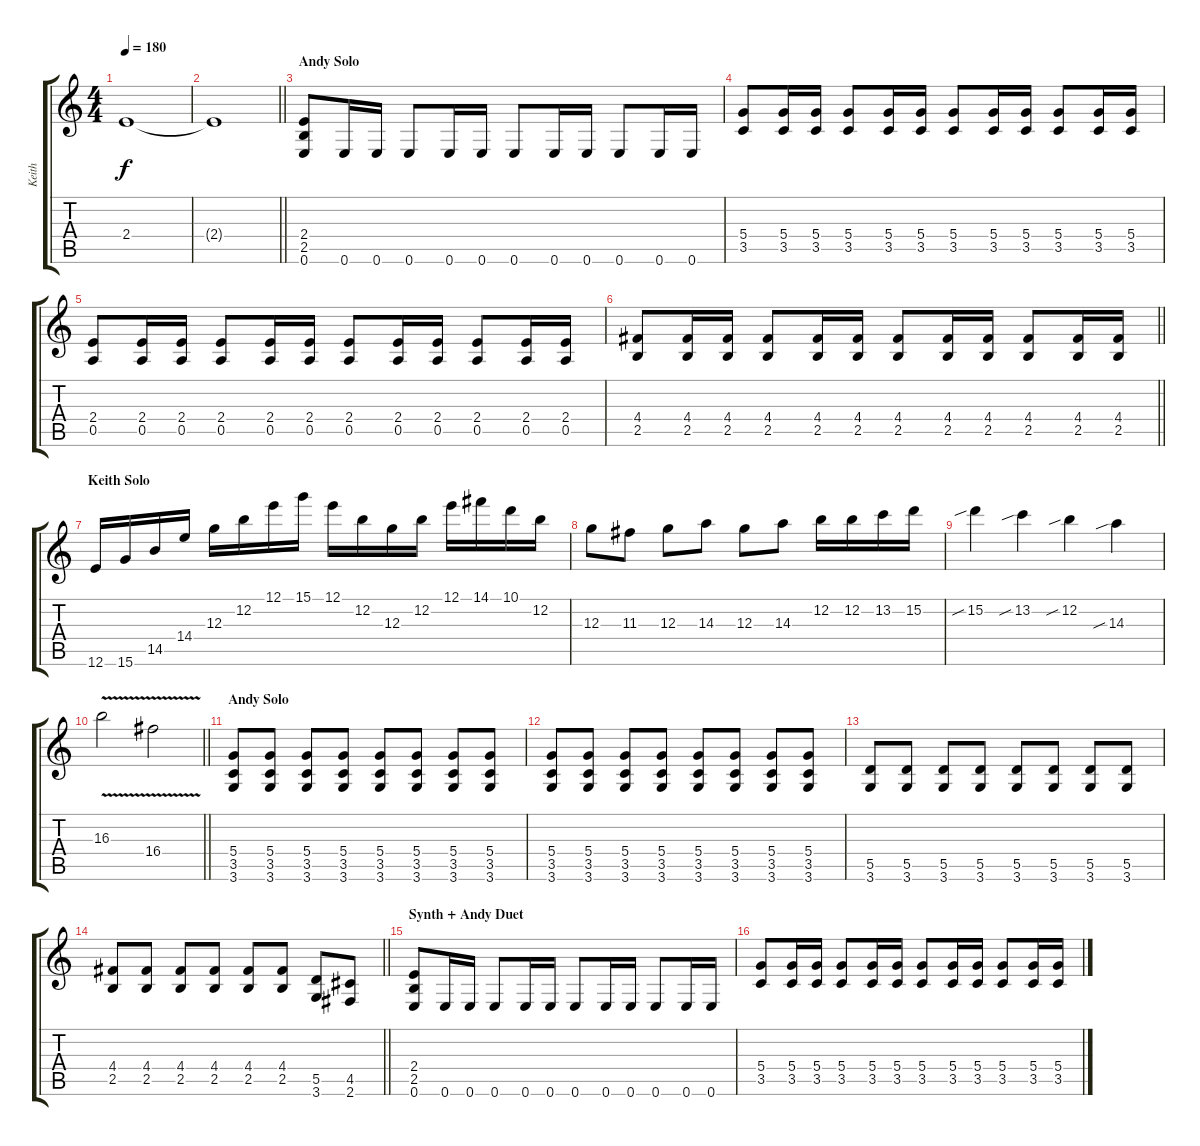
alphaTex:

\track ("Keith" "Keith") {instrument distortionguitar}
\staff {score tabs}
\tuning (E4 B3 G3 D3 A2 E2) {hide}
\ts (4 4)
\tempo 180
\clef g2
\ks c
2.4{t}.1{dy f} |
\barLineRight lightlight
2.4{t}.1 |
\section ("" "Andy Solo")
(2.4 2.5 0.6).8{balance 8} 0.6.16 0.6.16 0.6.8 0.6.16 0.6.16 0.6.8 0.6.16 0.6.16 0.6.8 0.6.16 0.6.16 |
(5.4 3.5).8 (5.4 3.5).16 (5.4 3.5).16 (5.4 3.5).8 (5.4 3.5).16 (5.4 3.5).16 (5.4 3.5).8 (5.4 3.5).16 (5.4 3.5).16 (5.4 3.5).8 (5.4 3.5).16 (5.4 3.5).16 |
(2.4 0.5).8 (2.4 0.5).16 (2.4 0.5).16 (2.4 0.5).8 (2.4 0.5).16 (2.4 0.5).16 (2.4 0.5).8 (2.4 0.5).16 (2.4 0.5).16 (2.4 0.5).8 (2.4 0.5).16 (2.4 0.5).16 |
\barLineRight lightlight
(4.4 2.5).8 (4.4 2.5).16 (4.4 2.5).16 (4.4 2.5).8 (4.4 2.5).16 (4.4 2.5).16 (4.4 2.5).8 (4.4 2.5).16 (4.4 2.5).16 (4.4 2.5).8 (4.4 2.5).16 (4.4 2.5).16 |
\section ("" "Keith Solo")
12.6.16{volume 14} 15.6.16 14.5.16 14.4.16 12.3.16 12.2.16 12.1.16 15.1.16 12.1.16 12.2.16 12.3.16 12.2.16 12.1.16 14.1.16 10.1.16 12.2.16 |
12.3.8 11.3.8 12.3.8 14.3.8 12.3.8 14.3.8 12.2.16 12.2.16 13.2.16 15.2.16 |
15.2{sib}.4 13.2{sib}.4 12.2{sib}.4 14.3{sib}.4 |
\barLineRight lightlight
16.3{v}.2 16.4{v}.2 |
\section ("" "Andy Solo")
(5.4 3.5 3.6).8 (5.4 3.5 3.6).8 (5.4 3.5 3.6).8 (5.4 3.5 3.6).8 (5.4 3.5 3.6).8 (5.4 3.5 3.6).8 (5.4 3.5 3.6).8 (5.4 3.5 3.6).8 |
(5.4 3.5 3.6).8 (5.4 3.5 3.6).8 (5.4 3.5 3.6).8 (5.4 3.5 3.6).8 (5.4 3.5 3.6).8 (5.4 3.5 3.6).8 (5.4 3.5 3.6).8 (5.4 3.5 3.6).8 |
(5.5 3.6).8 (5.5 3.6).8 (5.5 3.6).8 (5.5 3.6).8 (5.5 3.6).8 (5.5 3.6).8 (5.5 3.6).8 (5.5 3.6).8 |
\barLineRight lightlight
(4.4 2.5).8 (4.4 2.5).8 (4.4 2.5).8 (4.4 2.5).8 (4.4 2.5).8 (4.4 2.5).8 (5.5 3.6).8 (4.5 2.6).8 |
\section ("" "Synth + Andy Duet")
(2.4 2.5 0.6).8 0.6.16 0.6.16 0.6.8 0.6.16 0.6.16 0.6.8 0.6.16 0.6.16 0.6.8 0.6.16 0.6.16 |
(5.4 3.5).8 (5.4 3.5).16 (5.4 3.5).16 (5.4 3.5).8 (5.4 3.5).16 (5.4 3.5).16 (5.4 3.5).8 (5.4 3.5).16 (5.4 3.5).16 (5.4 3.5).8 (5.4 3.5).16 (5.4 3.5).16
